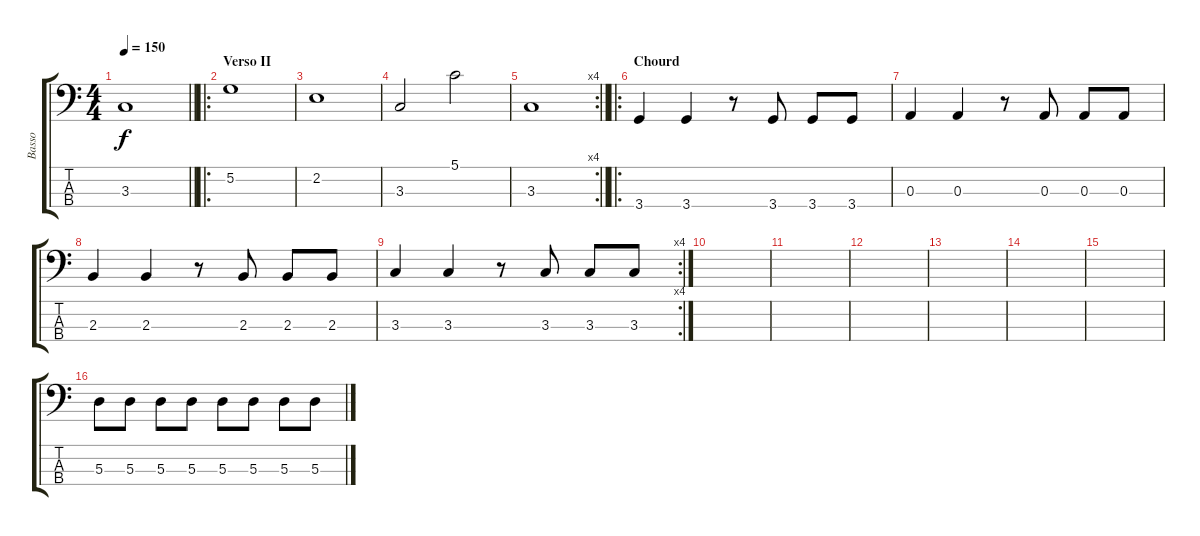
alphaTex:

\track ("Basso" "Basso") {instrument electricbassfinger}
\staff {score tabs}
\tuning (G2 D2 A1 E1) {hide}
\ts (4 4)
\tempo 150
\clef f4
\barLineRight lightlight
\ks c
3.3.1{dy f} |
\ro
\section ("" "Verso II")
5.2.1 |
2.2.1 |
3.3.2 5.1.2 |
\rc 4
\barLineRight lightlight
3.3.1 |
\ro
\section ("" "Chourd")
3.4.4 3.4.4 r.8 3.4.8 3.4.8 3.4.8 |
0.3.4 0.3.4 r.8 0.3.8 0.3.8 0.3.8 |
2.3.4 2.3.4 r.8 2.3.8 2.3.8 2.3.8 |
\rc 4
3.3.4 3.3.4 r.8 3.3.8 3.3.8 3.3.8 |
|
|
|
|
|
|
5.3.8 5.3.8 5.3.8 5.3.8 5.3.8 5.3.8 5.3.8 5.3.8
